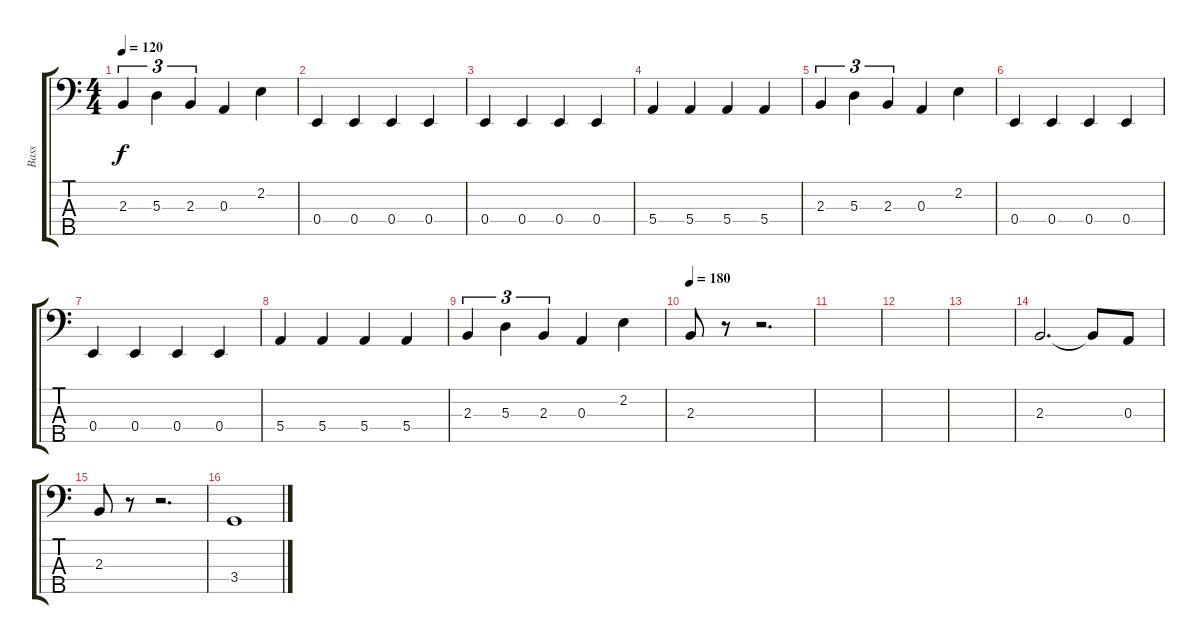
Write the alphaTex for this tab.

\track ("Bass" "Bass") {instrument electricbassfinger}
\staff {score tabs}
\tuning (G2 D2 A1 E1 B0) {hide}
\ts (4 4)
\tempo 120
\clef f4
\ks c
2.3.4{tu (3 2) dy f} 5.3.4{tu (3 2)} 2.3.4{tu (3 2)} 0.3.4 2.2.4 |
0.4.4 0.4.4 0.4.4 0.4.4 |
0.4.4 0.4.4 0.4.4 0.4.4 |
5.4.4 5.4.4 5.4.4 5.4.4 |
2.3.4{tu (3 2)} 5.3.4{tu (3 2)} 2.3.4{tu (3 2)} 0.3.4 2.2.4 |
0.4.4 0.4.4 0.4.4 0.4.4 |
0.4.4 0.4.4 0.4.4 0.4.4 |
5.4.4 5.4.4 5.4.4 5.4.4 |
2.3.4{tu (3 2)} 5.3.4{tu (3 2)} 2.3.4{tu (3 2)} 0.3.4 2.2.4 |
\tempo 180
2.3.8 r.8 r.2{d} |
|
|
|
2.3.2{d} 2.3{t}.8 0.3.8 |
2.3.8 r.8 r.2{d} |
3.4.1
